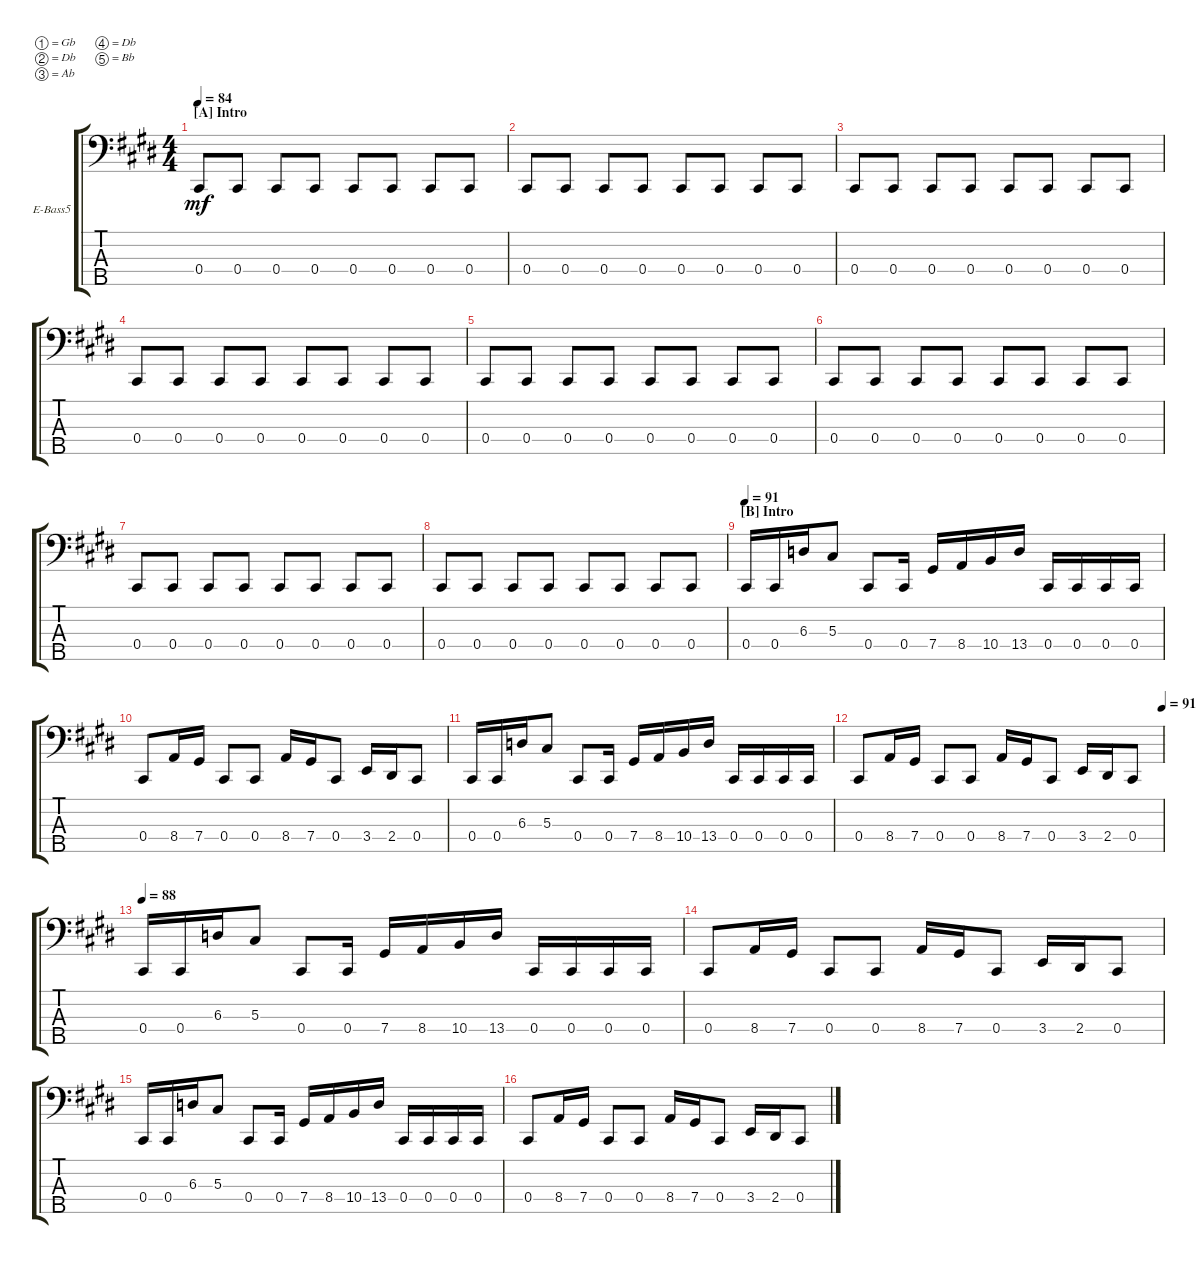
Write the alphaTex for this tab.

\defaultSystemsLayout 4
\bracketExtendMode groupsimilarinstruments
\firstSystemTrackNameOrientation horizontal
\otherSystemsTrackNameOrientation horizontal
\track ("Electric Bass" "E-Bass5") {instrument electricbassfinger}
\staff {score tabs}
\tuning (Gb2 Db2 Ab1 Db1 Bb0)
\ts (4 4)
\section ("A" "Intro")
\tempo 84
\clef f4
\ks c#minor
0.4.8{dy mf instrument electricbassfinger} 0.4.8 0.4.8 0.4.8 0.4.8 0.4.8 0.4.8 0.4.8 |
0.4.8 0.4.8 0.4.8 0.4.8 0.4.8 0.4.8 0.4.8 0.4.8 |
0.4.8 0.4.8 0.4.8 0.4.8 0.4.8 0.4.8 0.4.8 0.4.8 |
0.4.8 0.4.8 0.4.8 0.4.8 0.4.8 0.4.8 0.4.8 0.4.8 |
0.4.8 0.4.8 0.4.8 0.4.8 0.4.8 0.4.8 0.4.8 0.4.8 |
0.4.8 0.4.8 0.4.8 0.4.8 0.4.8 0.4.8 0.4.8 0.4.8 |
0.4.8 0.4.8 0.4.8 0.4.8 0.4.8 0.4.8 0.4.8 0.4.8 |
0.4.8 0.4.8 0.4.8 0.4.8 0.4.8 0.4.8 0.4.8 0.4.8 |
\section ("B" "Intro")
\tempo 91
0.4.16 0.4.16 6.3.16 5.3.8 0.4.8 0.4.16 7.4.16 8.4.16 10.4.16 13.4.16 0.4.16 0.4.16 0.4.16 0.4.16 |
0.4.8 8.4.16 7.4.16 0.4.8 0.4.8 8.4.16 7.4.16 0.4.8 3.4.16 2.4.16 0.4.8 |
0.4.16 0.4.16 6.3.16 5.3.8 0.4.8 0.4.16 7.4.16 8.4.16 10.4.16 13.4.16 0.4.16 0.4.16 0.4.16 0.4.16 |
\tempo (91 1)
0.4.8 8.4.16 7.4.16 0.4.8 0.4.8 8.4.16 7.4.16 0.4.8 3.4.16 2.4.16 0.4.8 |
\tempo 88
0.4.16 0.4.16 6.3.16 5.3.8 0.4.8 0.4.16 7.4.16 8.4.16 10.4.16 13.4.16 0.4.16 0.4.16 0.4.16 0.4.16 |
0.4.8 8.4.16 7.4.16 0.4.8 0.4.8 8.4.16 7.4.16 0.4.8 3.4.16 2.4.16 0.4.8 |
0.4.16 0.4.16 6.3.16 5.3.8 0.4.8 0.4.16 7.4.16 8.4.16 10.4.16 13.4.16 0.4.16 0.4.16 0.4.16 0.4.16 |
0.4.8 8.4.16 7.4.16 0.4.8 0.4.8 8.4.16 7.4.16 0.4.8 3.4.16 2.4.16 0.4.8
